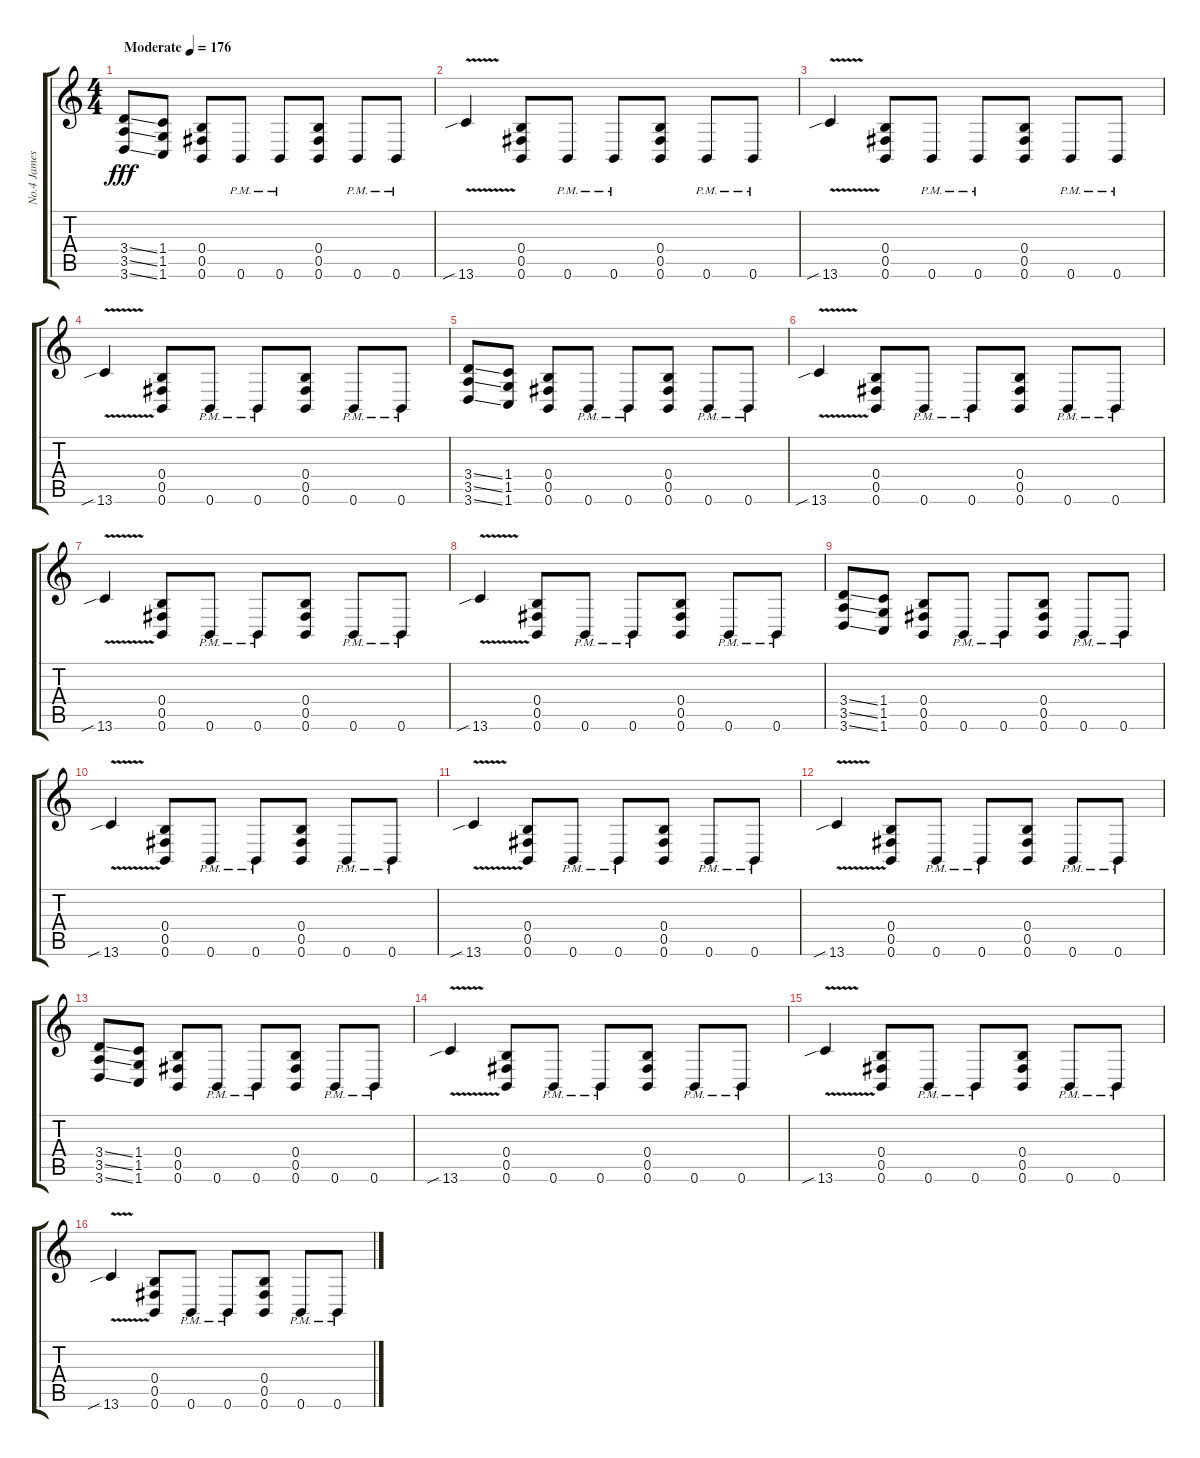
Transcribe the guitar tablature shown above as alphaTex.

\track ("No.4 James" "No.4 James") {instrument distortionguitar}
\staff {score tabs}
\tuning (Db4 Ab3 E3 B2 Gb2 B1) {hide}
\ts (4 4)
\tempo (176 "Moderate")
\clef g2
\ks c
(3.4{ss} 3.5{ss} 3.6{ss}).8{dy fff instrument distortionguitar} (1.4 1.5 1.6).8 (0.4 0.5 0.6).8 0.6{pm}.8 0.6{pm}.8 (0.4 0.5 0.6).8 0.6{pm}.8 0.6{pm}.8 |
13.6{v sib}.4 (0.4 0.5 0.6).8 0.6{pm}.8 0.6{pm}.8 (0.4 0.5 0.6).8 0.6{pm}.8 0.6{pm}.8 |
13.6{v sib}.4 (0.4 0.5 0.6).8 0.6{pm}.8 0.6{pm}.8 (0.4 0.5 0.6).8 0.6{pm}.8 0.6{pm}.8 |
13.6{v sib}.4 (0.4 0.5 0.6).8 0.6{pm}.8 0.6{pm}.8 (0.4 0.5 0.6).8 0.6{pm}.8 0.6{pm}.8 |
(3.4{ss} 3.5{ss} 3.6{ss}).8 (1.4 1.5 1.6).8 (0.4 0.5 0.6).8 0.6{pm}.8 0.6{pm}.8 (0.4 0.5 0.6).8 0.6{pm}.8 0.6{pm}.8 |
13.6{v sib}.4 (0.4 0.5 0.6).8 0.6{pm}.8 0.6{pm}.8 (0.4 0.5 0.6).8 0.6{pm}.8 0.6{pm}.8 |
13.6{v sib}.4 (0.4 0.5 0.6).8 0.6{pm}.8 0.6{pm}.8 (0.4 0.5 0.6).8 0.6{pm}.8 0.6{pm}.8 |
13.6{v sib}.4 (0.4 0.5 0.6).8 0.6{pm}.8 0.6{pm}.8 (0.4 0.5 0.6).8 0.6{pm}.8 0.6{pm}.8 |
(3.4{ss} 3.5{ss} 3.6{ss}).8 (1.4 1.5 1.6).8 (0.4 0.5 0.6).8 0.6{pm}.8 0.6{pm}.8 (0.4 0.5 0.6).8 0.6{pm}.8 0.6{pm}.8 |
13.6{v sib}.4 (0.4 0.5 0.6).8 0.6{pm}.8 0.6{pm}.8 (0.4 0.5 0.6).8 0.6{pm}.8 0.6{pm}.8 |
13.6{v sib}.4 (0.4 0.5 0.6).8 0.6{pm}.8 0.6{pm}.8 (0.4 0.5 0.6).8 0.6{pm}.8 0.6{pm}.8 |
13.6{v sib}.4 (0.4 0.5 0.6).8 0.6{pm}.8 0.6{pm}.8 (0.4 0.5 0.6).8 0.6{pm}.8 0.6{pm}.8 |
(3.4{ss} 3.5{ss} 3.6{ss}).8 (1.4 1.5 1.6).8 (0.4 0.5 0.6).8 0.6{pm}.8 0.6{pm}.8 (0.4 0.5 0.6).8 0.6{pm}.8 0.6{pm}.8 |
13.6{v sib}.4 (0.4 0.5 0.6).8 0.6{pm}.8 0.6{pm}.8 (0.4 0.5 0.6).8 0.6{pm}.8 0.6{pm}.8 |
13.6{v sib}.4 (0.4 0.5 0.6).8 0.6{pm}.8 0.6{pm}.8 (0.4 0.5 0.6).8 0.6{pm}.8 0.6{pm}.8 |
13.6{v sib}.4 (0.4 0.5 0.6).8 0.6{pm}.8 0.6{pm}.8 (0.4 0.5 0.6).8 0.6{pm}.8 0.6{pm}.8
